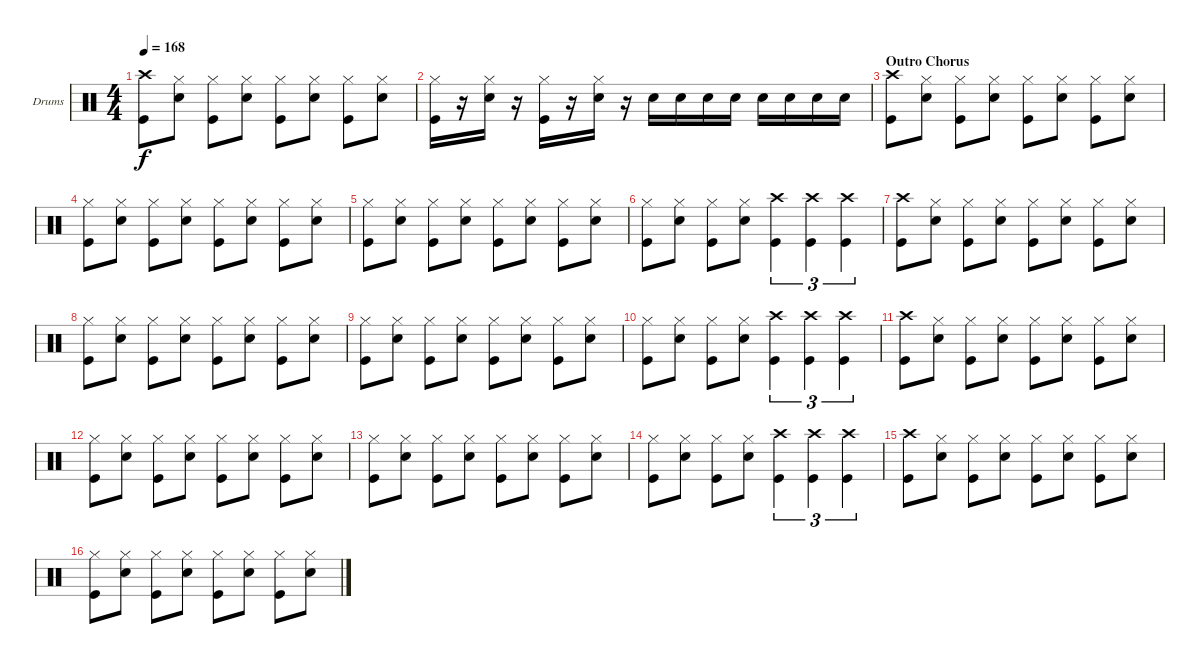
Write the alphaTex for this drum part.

\bracketExtendMode groupsimilarinstruments
\firstSystemTrackNameOrientation horizontal
\otherSystemsTrackNameOrientation horizontal
\track ("Drumkit" "Drums") {instrument percussion}
\staff {score}
\articulation defaults
\ts (4 4)
\tempo 168
\clef neutral
\ks c
("Crash high (hit)" "Kick (hit)").8{dy f} ("Hi-Hat (closed)" "Snare (hit) 2").8 ("Hi-Hat (closed)" "Kick (hit)").8 ("Hi-Hat (closed)" "Snare (hit) 2").8 ("Hi-Hat (closed)" "Kick (hit)").8 ("Hi-Hat (closed)" "Snare (hit) 2").8 ("Hi-Hat (closed)" "Kick (hit)").8 ("Hi-Hat (closed)" "Snare (hit) 2").8 |
("Hi-Hat (closed)" "Kick (hit)").16 r.16 ("Hi-Hat (closed)" "Snare (hit) 2").16 r.16 ("Hi-Hat (closed)" "Kick (hit)").16 r.16 ("Hi-Hat (closed)" "Snare (hit) 2").16 r.16 "Snare (hit) 2".16 "Snare (hit) 2".16 "Snare (hit) 2".16 "Snare (hit) 2".16 "Snare (hit) 2".16 "Snare (hit) 2".16 "Snare (hit) 2".16 "Snare (hit) 2".16 |
\section ("" "Outro Chorus")
("Crash high (hit)" "Kick (hit)").8 ("Hi-Hat (closed)" "Snare (hit) 2").8 ("Hi-Hat (closed)" "Kick (hit)").8 ("Hi-Hat (closed)" "Snare (hit) 2").8 ("Hi-Hat (closed)" "Kick (hit)").8 ("Hi-Hat (closed)" "Snare (hit) 2").8 ("Hi-Hat (closed)" "Kick (hit)").8 ("Hi-Hat (closed)" "Snare (hit) 2").8 |
("Hi-Hat (closed)" "Kick (hit)").8 ("Hi-Hat (closed)" "Snare (hit) 2").8 ("Hi-Hat (closed)" "Kick (hit)").8 ("Hi-Hat (closed)" "Snare (hit) 2").8 ("Hi-Hat (closed)" "Kick (hit)").8 ("Hi-Hat (closed)" "Snare (hit) 2").8 ("Hi-Hat (closed)" "Kick (hit)").8 ("Hi-Hat (closed)" "Snare (hit) 2").8 |
("Hi-Hat (closed)" "Kick (hit)").8 ("Hi-Hat (closed)" "Snare (hit) 2").8 ("Hi-Hat (closed)" "Kick (hit)").8 ("Hi-Hat (closed)" "Snare (hit) 2").8 ("Hi-Hat (closed)" "Kick (hit)").8 ("Hi-Hat (closed)" "Snare (hit) 2").8 ("Hi-Hat (closed)" "Kick (hit)").8 ("Hi-Hat (closed)" "Snare (hit) 2").8 |
("Hi-Hat (closed)" "Kick (hit)").8 ("Hi-Hat (closed)" "Snare (hit) 2").8 ("Hi-Hat (closed)" "Kick (hit)").8 ("Hi-Hat (closed)" "Snare (hit) 2").8 ("Crash high (hit)" "Kick (hit)").4{tu (3 2)} ("Crash high (hit)" "Kick (hit)").4{tu (3 2)} ("Crash high (hit)" "Kick (hit)").4{tu (3 2)} |
("Crash high (hit)" "Kick (hit)").8 ("Hi-Hat (closed)" "Snare (hit) 2").8 ("Hi-Hat (closed)" "Kick (hit)").8 ("Hi-Hat (closed)" "Snare (hit) 2").8 ("Hi-Hat (closed)" "Kick (hit)").8 ("Hi-Hat (closed)" "Snare (hit) 2").8 ("Hi-Hat (closed)" "Kick (hit)").8 ("Hi-Hat (closed)" "Snare (hit) 2").8 |
("Hi-Hat (closed)" "Kick (hit)").8 ("Hi-Hat (closed)" "Snare (hit) 2").8 ("Hi-Hat (closed)" "Kick (hit)").8 ("Hi-Hat (closed)" "Snare (hit) 2").8 ("Hi-Hat (closed)" "Kick (hit)").8 ("Hi-Hat (closed)" "Snare (hit) 2").8 ("Hi-Hat (closed)" "Kick (hit)").8 ("Hi-Hat (closed)" "Snare (hit) 2").8 |
("Hi-Hat (closed)" "Kick (hit)").8 ("Hi-Hat (closed)" "Snare (hit) 2").8 ("Hi-Hat (closed)" "Kick (hit)").8 ("Hi-Hat (closed)" "Snare (hit) 2").8 ("Hi-Hat (closed)" "Kick (hit)").8 ("Hi-Hat (closed)" "Snare (hit) 2").8 ("Hi-Hat (closed)" "Kick (hit)").8 ("Hi-Hat (closed)" "Snare (hit) 2").8 |
("Hi-Hat (closed)" "Kick (hit)").8 ("Hi-Hat (closed)" "Snare (hit) 2").8 ("Hi-Hat (closed)" "Kick (hit)").8 ("Hi-Hat (closed)" "Snare (hit) 2").8 ("Crash high (hit)" "Kick (hit)").4{tu (3 2)} ("Crash high (hit)" "Kick (hit)").4{tu (3 2)} ("Crash high (hit)" "Kick (hit)").4{tu (3 2)} |
("Crash high (hit)" "Kick (hit)").8 ("Hi-Hat (closed)" "Snare (hit) 2").8 ("Hi-Hat (closed)" "Kick (hit)").8 ("Hi-Hat (closed)" "Snare (hit) 2").8 ("Hi-Hat (closed)" "Kick (hit)").8 ("Hi-Hat (closed)" "Snare (hit) 2").8 ("Hi-Hat (closed)" "Kick (hit)").8 ("Hi-Hat (closed)" "Snare (hit) 2").8 |
("Hi-Hat (closed)" "Kick (hit)").8 ("Hi-Hat (closed)" "Snare (hit) 2").8 ("Hi-Hat (closed)" "Kick (hit)").8 ("Hi-Hat (closed)" "Snare (hit) 2").8 ("Hi-Hat (closed)" "Kick (hit)").8 ("Hi-Hat (closed)" "Snare (hit) 2").8 ("Hi-Hat (closed)" "Kick (hit)").8 ("Hi-Hat (closed)" "Snare (hit) 2").8 |
("Hi-Hat (closed)" "Kick (hit)").8 ("Hi-Hat (closed)" "Snare (hit) 2").8 ("Hi-Hat (closed)" "Kick (hit)").8 ("Hi-Hat (closed)" "Snare (hit) 2").8 ("Hi-Hat (closed)" "Kick (hit)").8 ("Hi-Hat (closed)" "Snare (hit) 2").8 ("Hi-Hat (closed)" "Kick (hit)").8 ("Hi-Hat (closed)" "Snare (hit) 2").8 |
("Hi-Hat (closed)" "Kick (hit)").8 ("Hi-Hat (closed)" "Snare (hit) 2").8 ("Hi-Hat (closed)" "Kick (hit)").8 ("Hi-Hat (closed)" "Snare (hit) 2").8 ("Crash high (hit)" "Kick (hit)").4{tu (3 2)} ("Crash high (hit)" "Kick (hit)").4{tu (3 2)} ("Crash high (hit)" "Kick (hit)").4{tu (3 2)} |
("Crash high (hit)" "Kick (hit)").8 ("Hi-Hat (closed)" "Snare (hit) 2").8 ("Hi-Hat (closed)" "Kick (hit)").8 ("Hi-Hat (closed)" "Snare (hit) 2").8 ("Hi-Hat (closed)" "Kick (hit)").8 ("Hi-Hat (closed)" "Snare (hit) 2").8 ("Hi-Hat (closed)" "Kick (hit)").8 ("Hi-Hat (closed)" "Snare (hit) 2").8 |
("Hi-Hat (closed)" "Kick (hit)").8 ("Hi-Hat (closed)" "Snare (hit) 2").8 ("Hi-Hat (closed)" "Kick (hit)").8 ("Hi-Hat (closed)" "Snare (hit) 2").8 ("Hi-Hat (closed)" "Kick (hit)").8 ("Hi-Hat (closed)" "Snare (hit) 2").8 ("Hi-Hat (closed)" "Kick (hit)").8 ("Hi-Hat (closed)" "Snare (hit) 2").8
